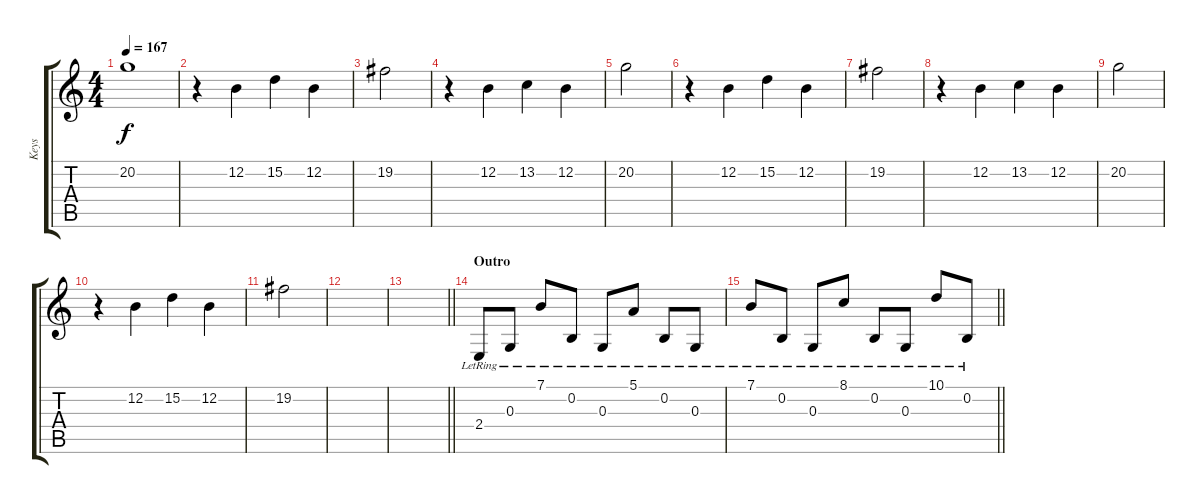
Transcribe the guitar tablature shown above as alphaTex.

\track ("Keys" "Keys") {instrument electricpiano2}
\staff {score tabs}
\tuning (E4 B3 G3 D3 A2 E2) {hide}
\ts (4 4)
\tempo 167
\clef g2
\ks c
20.2.1{dy f} |
r.4 12.2.4 15.2.4 12.2.4 |
19.2.2 |
r.4 12.2.4 13.2.4 12.2.4 |
20.2.2 |
r.4 12.2.4 15.2.4 12.2.4 |
19.2.2 |
r.4 12.2.4 13.2.4 12.2.4 |
20.2.2 |
r.4 12.2.4 15.2.4 12.2.4 |
19.2.2 |
|
\barLineRight lightlight
|
\section ("" "Outro")
2.4{lr}.8 0.3{lr}.8 7.1{lr}.8 0.2{lr}.8 0.3{lr}.8 5.1{lr}.8 0.2{lr}.8 0.3{lr}.8 |
\barLineRight lightlight
7.1{lr}.8 0.2{lr}.8 0.3{lr}.8 8.1{lr}.8 0.2{lr}.8 0.3{lr}.8 10.1{lr}.8 0.2{lr}.8
